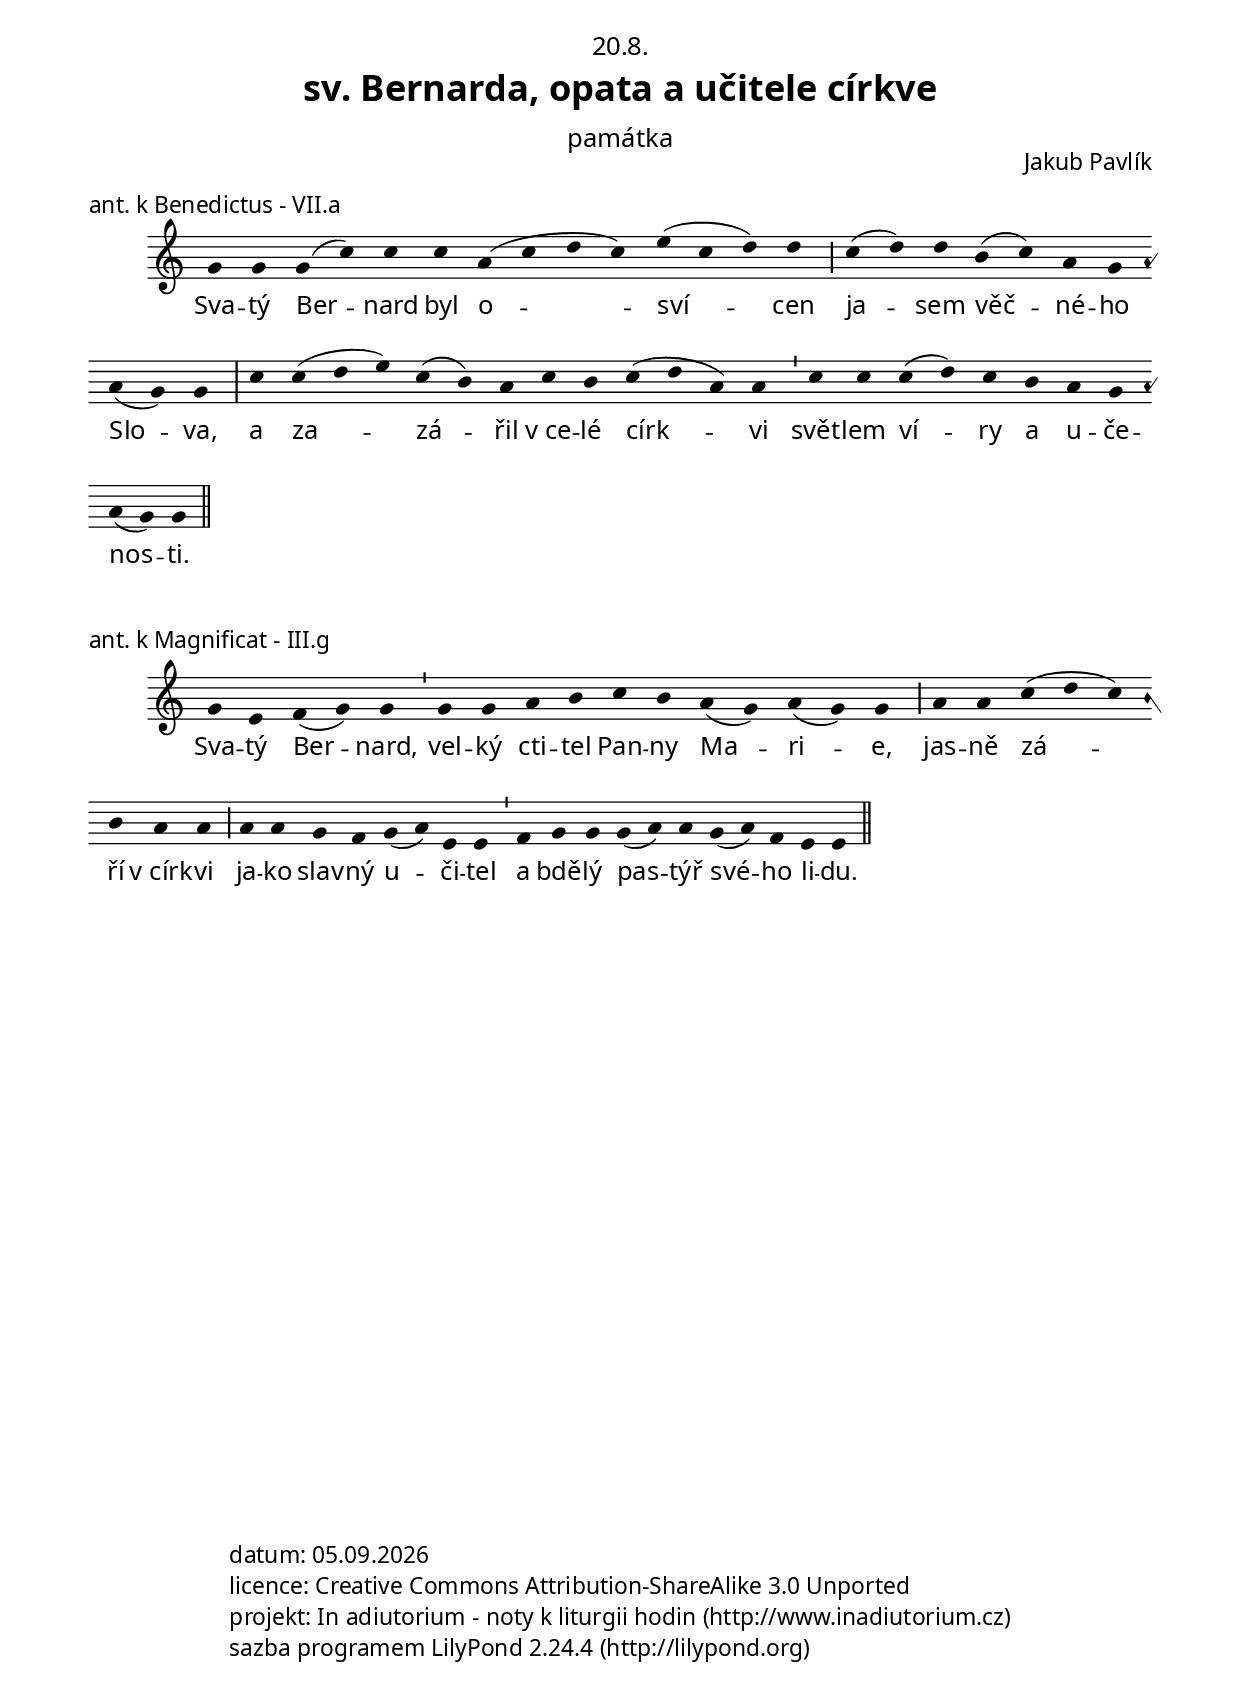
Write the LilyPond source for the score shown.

\version "2.15.40"

\include "../spolecne.ly"
\include "../dilyresponsorii.ly"

\header {
  title = \markup\titleSvatek
            "sv. Bernarda, opata a učitele církve"
            památka
            20.8.
  composer = "Jakub Pavlík"
}

\score {
  \relative c'' {
    \choralniRezim
    g4 g g( c) c
    c a( c d c) e( c d) d \barMaior
    c( d) d b( c) a g a( g) g \barMax
    c c( d e) c( b) a c b c( d a) a \barMin
    c c c( d) c b a g a( g) g \barFinalis
  }
  \addlyrics {
    Sva -- tý Ber -- nard byl o -- sví -- cen
    ja -- sem věč -- né -- ho Slo -- va,
    a za -- zá -- řil v_ce -- lé círk -- vi
    svět -- lem ví -- ry a u -- če -- nos -- ti.
  }
  \header {
    quid = "ant. k Benedictus"
    modus = "VII"
    differentia = "a"
    psalmus = ""
    id = ""
    piece = \markup {\sestavTitulekBezZalmu}
  }
}

\score {
  \relative c'' {
    \choralniRezim
    g4 e f( g) g \barMin
    g g a b c b a( g) a( g) g \barMaior
    a a c( d c) b a a \barMaior
    a a g f g( a) e e \barMin
    f g g g( a) a g( a) f e e \barFinalis
  }
  \addlyrics {
    Sva -- tý Ber -- nard,
    vel -- ký cti -- tel Pan -- ny Ma -- ri -- e,
    jas -- ně zá -- ří v_círk -- vi
    ja -- ko slav -- ný u -- či -- tel
    a bdě -- lý pas -- týř své -- ho li -- du.
  }
  \header {
    quid = "ant. k Magnificat"
    modus = "III"
    differentia = "g"
    psalmus = ""
    id = ""
    piece = \markup {\sestavTitulekBezZalmu}
  }
}